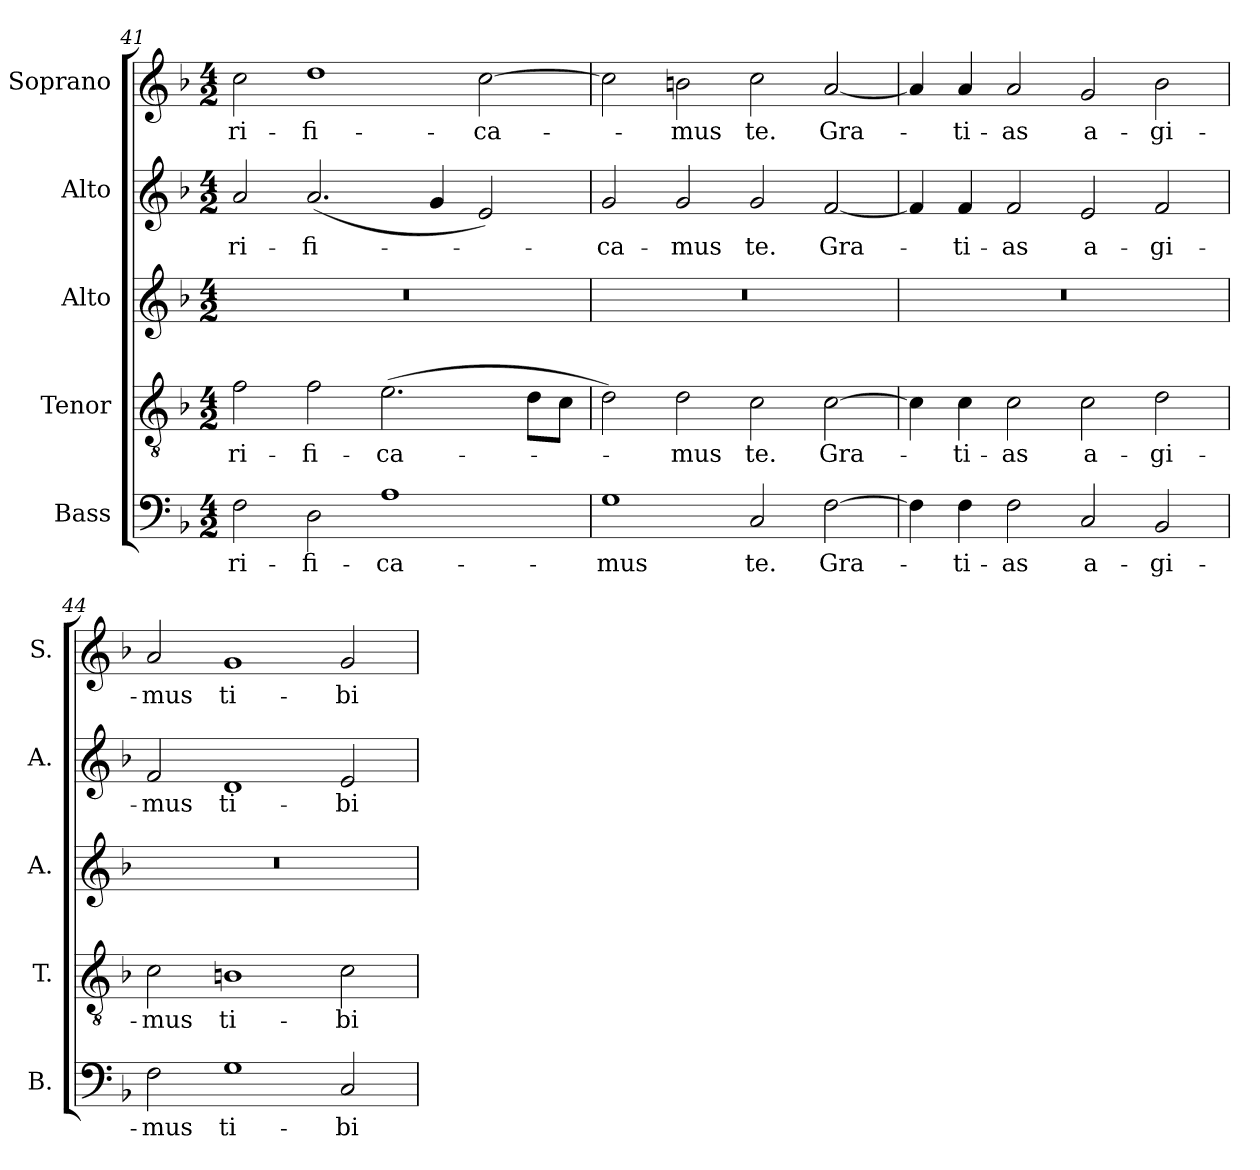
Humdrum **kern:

**kern	**text	**kern	**text	**kern	**kern	**text	**kern	**text
*part5	*part5	*part4	*part4	*part3	*part2	*part2	*part1	*part1
*staff5	*staff5	*staff4	*staff4	*staff3	*staff2	*staff2	*staff1	*staff1
*I"Bass	*	*I"Tenor	*	*I"Alto	*I"Alto	*	*I"Soprano	*
*I'B.	*	*I'T.	*	*I'A.	*I'A.	*	*I'S.	*
*clefF4	*	*clefGv2	*	*clefG2	*clefG2	*	*clefG2	*
*	*	*ITrd7c12	*	*	*	*	*	*
*k[b-]	*	*k[b-]	*	*k[b-]	*k[b-]	*	*k[b-]	*
*F:	*	*F:	*	*F:	*F:	*	*F:	*
*M4/2	*	*M4/2	*	*M4/2	*M4/2	*	*M4/2	*
=41	=41	=41	=41	=41	=41	=41	=41	=41
!	!LO:LY:b:color=#000000	!	!	!	!	!	!	!
!	!	!	!LO:LY:b:color=#000000	!LO:N:vis=1	!	!	!	!
!	!	!	!	!	!	!LO:LY:b:color=#000000	!	!
!	!	!	!	!	!	!	!	!LO:LY:b:color=#000000
2Fi\	-ri-	2Fi\	-ri-	0r	2ai/	-ri-	2cci\	-ri-
!	!LO:LY:b:color=#000000	!	!	!	!	!	!	!
!	!	!	!LO:LY:b:color=#000000	!	!	!	!	!
!	!	!	!	!	!	!LO:LY:b:color=#000000	!	!
!	!	!	!	!	!	!	!	!LO:LY:b:color=#000000
2Di\	-fi-	2Fi\	-fi-	.	(2.ai/	-fi-	1ddi	-fi-
!	!LO:LY:b:color=#000000	!	!	!	!	!	!	!
!	!	!	!LO:LY:b:color=#000000	!	!	!	!	!
1Ai	-ca-	(2.Ei\	-ca-	.	.	.	.	.
.	.	.	.	.	4gi/	.	.	.
!	!	!	!	!	!	!	!	!LO:LY:b:color=#000000
.	.	.	.	.	2ei/)	.	[2cci\	-ca-
.	.	8Di\L	.	.	.	.	.	.
.	.	8Ci\J	.	.	.	.	.	.
=42	=42	=42	=42	=42	=42	=42	=42	=42
!	!LO:LY:b:color=#000000	!	!	!LO:N:vis=1	!	!	!	!
!	!	!	!	!	!	!LO:LY:b:color=#000000	!	!
1Gi	-mus	2Di\)	.	0r	2gi/	-ca-	2cci\]	.
!	!	!	!LO:LY:b:color=#000000	!	!	!	!	!
!	!	!	!	!	!	!LO:LY:b:color=#000000	!	!
!	!	!	!	!	!	!	!	!LO:LY:b:color=#000000
.	.	2Di\	-mus	.	2gi/	-mus	2bni\	-mus
!	!LO:LY:b:color=#000000	!	!	!	!	!	!	!
!	!	!	!LO:LY:b:color=#000000	!	!	!	!	!
!	!	!	!	!	!	!LO:LY:b:color=#000000	!	!
!	!	!	!	!	!	!	!	!LO:LY:b:color=#000000
2Ci/	te.	2Ci\	te.	.	2gi/	te.	2cci\	te.
!	!LO:LY:b:color=#000000	!	!	!	!	!	!	!
!	!	!	!LO:LY:b:color=#000000	!	!	!	!	!
!	!	!	!	!	!	!LO:LY:b:color=#000000	!	!
!	!	!	!	!	!	!	!	!LO:LY:b:color=#000000
[2Fi\	Gra-	[2Ci\	Gra-	.	[2fi/	Gra-	[2ai/	Gra-
=43	=43	=43	=43	=43	=43	=43	=43	=43
!	!	!	!	!LO:N:vis=1	!	!	!	!
4Fi\]	.	4Ci\]	.	0r	4fi/]	.	4ai/]	.
!	!LO:LY:b:color=#000000	!	!	!	!	!	!	!
!	!	!	!LO:LY:b:color=#000000	!	!	!	!	!
!	!	!	!	!	!	!LO:LY:b:color=#000000	!	!
!	!	!	!	!	!	!	!	!LO:LY:b:color=#000000
4Fi\	-ti-	4Ci\	-ti-	.	4fi/	-ti-	4ai/	-ti-
!	!LO:LY:b:color=#000000	!	!	!	!	!	!	!
!	!	!	!LO:LY:b:color=#000000	!	!	!	!	!
!	!	!	!	!	!	!LO:LY:b:color=#000000	!	!
!	!	!	!	!	!	!	!	!LO:LY:b:color=#000000
2Fi\	-as	2Ci\	-as	.	2fi/	-as	2ai/	-as
!	!LO:LY:b:color=#000000	!	!	!	!	!	!	!
!	!	!	!LO:LY:b:color=#000000	!	!	!	!	!
!	!	!	!	!	!	!LO:LY:b:color=#000000	!	!
!	!	!	!	!	!	!	!	!LO:LY:b:color=#000000
2Ci/	a-	2Ci\	a-	.	2ei/	a-	2gi/	a-
!	!LO:LY:b:color=#000000	!	!	!	!	!	!	!
!	!	!	!LO:LY:b:color=#000000	!	!	!	!	!
!	!	!	!	!	!	!LO:LY:b:color=#000000	!	!
!	!	!	!	!	!	!	!	!LO:LY:b:color=#000000
2BB-i/	-gi-	2Di\	-gi-	.	2fi/	-gi-	2b-i\	-gi-
=44	=44	=44	=44	=44	=44	=44	=44	=44
!	!LO:LY:b:color=#000000	!	!	!	!	!	!	!
!	!	!	!LO:LY:b:color=#000000	!LO:N:vis=1	!	!	!	!
!	!	!	!	!	!	!LO:LY:b:color=#000000	!	!
!	!	!	!	!	!	!	!	!LO:LY:b:color=#000000
2Fi\	-mus	2Ci\	-mus	0r	2fi/	-mus	2ai/	-mus
!	!LO:LY:b:color=#000000	!	!	!	!	!	!	!
!	!	!	!LO:LY:b:color=#000000	!	!	!	!	!
!	!	!	!	!	!	!LO:LY:b:color=#000000	!	!
!	!	!	!	!	!	!	!	!LO:LY:b:color=#000000
1Gi	ti-	1BBni	ti-	.	1di	ti-	1gi	ti-
!	!LO:LY:b:color=#000000	!	!	!	!	!	!	!
!	!	!	!LO:LY:b:color=#000000	!	!	!	!	!
!	!	!	!	!	!	!LO:LY:b:color=#000000	!	!
!	!	!	!	!	!	!	!	!LO:LY:b:color=#000000
2Ci/	-bi	2Ci\	-bi	.	2ei/	-bi	2gi/	-bi
=	=	=	=	=	=	=	=	=
*-	*-	*-	*-	*-	*-	*-	*-	*-
